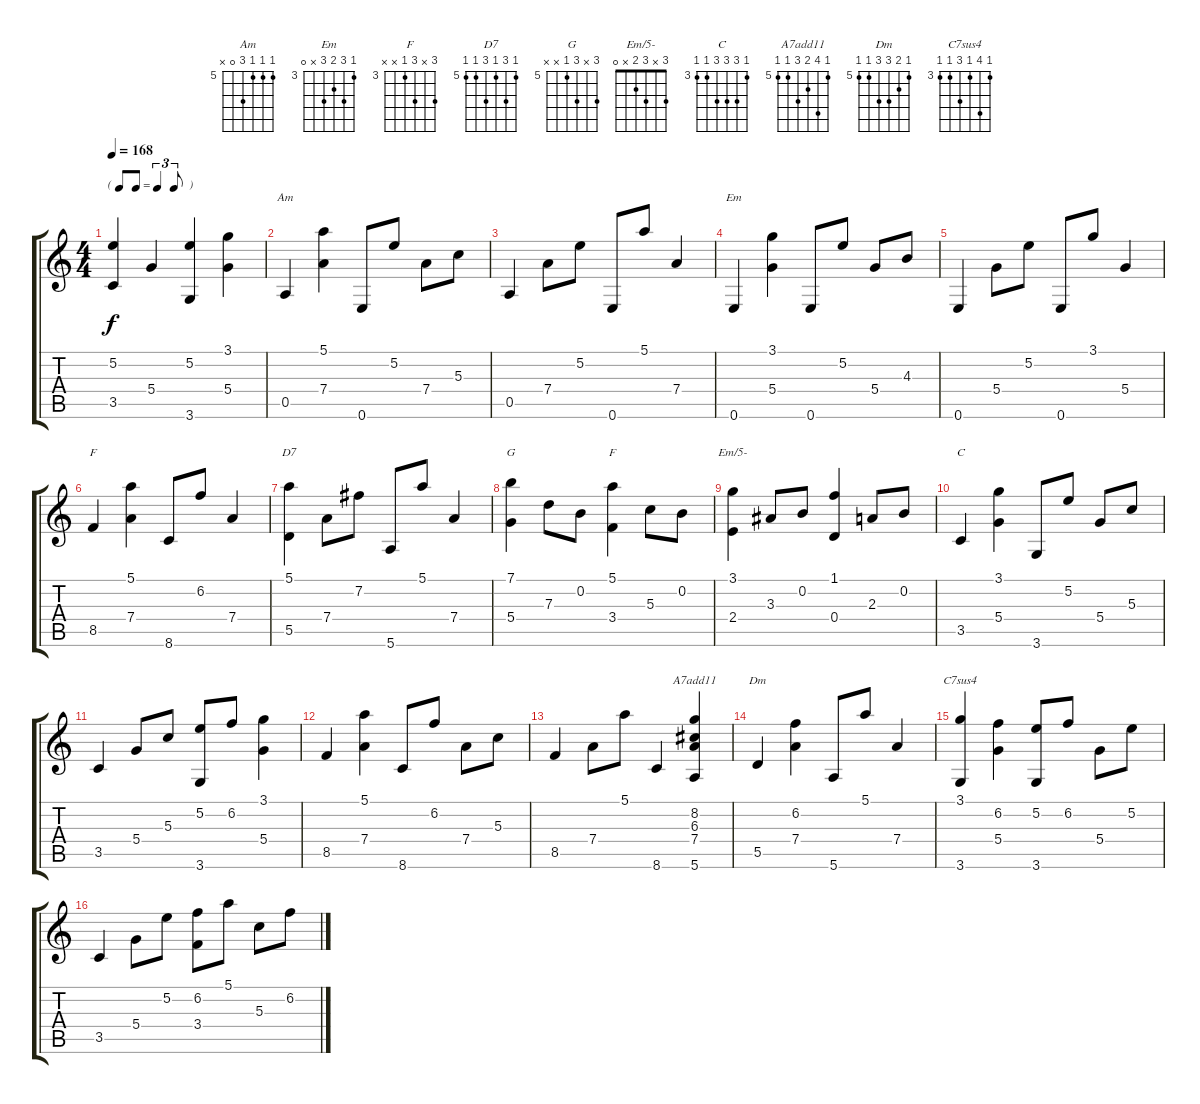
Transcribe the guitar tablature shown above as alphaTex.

\track "" {instrument acousticguitarnylon}
\staff {score tabs}
\tuning (E4 B3 G3 D3 A2 E2) {hide}
\chord ("Am" 5 5 5 7 0 x) {firstfret 5}
\chord ("Em" 3 5 4 5 x 0) {firstfret 3}
\chord ("F" 5 6 5 7 8 5) {firstfret 5}
\chord ("D7" 5 7 5 7 5 5) {firstfret 5}
\chord ("G" 7 x 7 5 x x) {firstfret 5}
\chord ("F" 5 x 5 3 x x) {firstfret 3}
\chord ("Em/5-" 3 x 3 2 x 0)
\chord ("C" 3 5 5 5 3 3) {firstfret 3}
\chord ("A7add11" 5 8 6 7 5 5) {firstfret 5}
\chord ("Dm" 5 6 7 7 5 5) {firstfret 5}
\chord ("C7sus4" 3 6 3 5 3 3) {firstfret 3}
\ts (4 4)
\tf triplet8th
\tempo 168
\clef g2
\ks c
(5.2 3.5).4{dy f} 5.4.4 (5.2 3.6).4 (3.1 5.4).4 |
0.5.4{ch "Am"} (5.1 7.4).4 0.6.8 5.2.8 7.4.8 5.3.8 |
0.5.4 7.4.8 5.2.8 0.6.8 5.1.8 7.4.4 |
0.6.4{ch "Em"} (3.1 5.4).4 0.6.8 5.2.8 5.4.8 4.3.8 |
0.6.4 5.4.8 5.2.8 0.6.8 3.1.8 5.4.4 |
8.5.4{ch "F"} (5.1 7.4).4 8.6.8 6.2.8 7.4.4 |
(5.1 5.5).4{ch "D7"} 7.4.8 7.2.8 5.6.8 5.1.8 7.4.4 |
(7.1 5.4).4{ch "G"} 7.3.8 0.2.8 (5.1 3.4).4{ch "F"} 5.3.8 0.2.8 |
(3.1 2.4).4{ch "Em/5-"} 3.3.8 0.2.8 (1.1 0.4).4 2.3.8 0.2.8 |
3.5.4{ch "C"} (3.1 5.4).4 3.6.8 5.2.8 5.4.8 5.3.8 |
3.5.4 5.4.8 5.3.8 (5.2 3.6).8 6.2.8 (3.1 5.4).4 |
8.5.4 (5.1 7.4).4 8.6.8 6.2.8 7.4.8 5.3.8 |
8.5.4 7.4.8 5.1.8 8.6.4 (8.2 6.3 7.4 5.6).4{ch "A7add11"} |
5.5.4{ch "Dm"} (6.2 7.4).4 5.6.8 5.1.8 7.4.4 |
(3.1 3.6).4{ch "C7sus4"} (6.2 5.4).4 (5.2 3.6).8 6.2.8 5.4.8 5.2.8 |
3.5.4 5.4.8 5.2.8 (6.2 3.4).8 5.1.8 5.3.8 6.2.8
